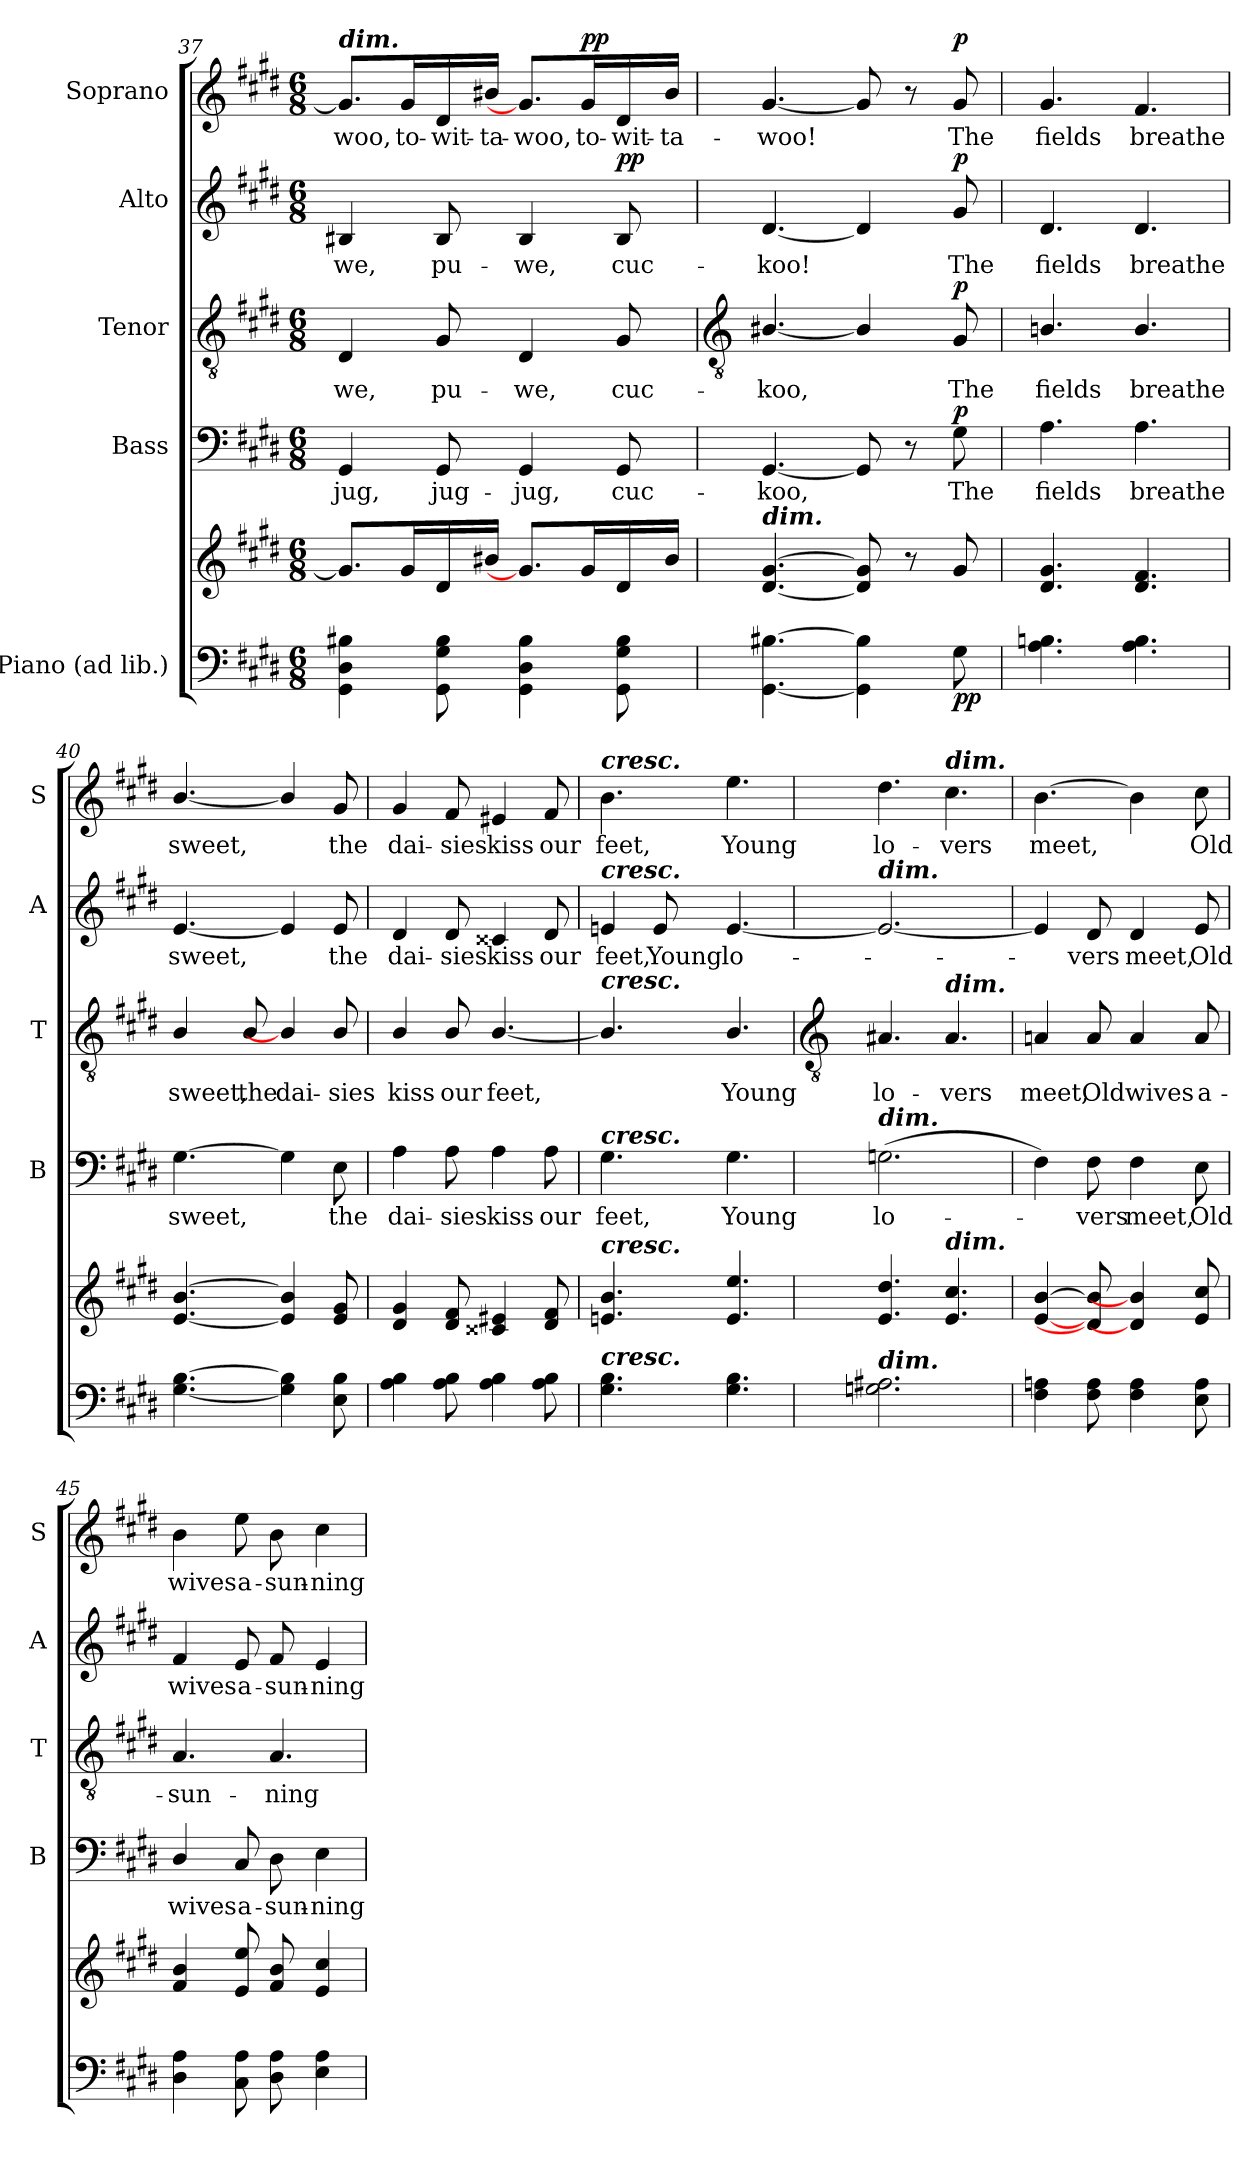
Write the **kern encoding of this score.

**kern	**kern	**dynam	**kern	**text	**dynam	**kern	**text	**dynam	**kern	**text	**dynam	**kern	**text	**dynam
*part5	*part5	*part5	*part4	*part4	*part4	*part3	*part3	*part3	*part2	*part2	*part2	*part1	*part1	*part1
*staff6	*staff5	*staff5/6	*staff4	*staff4	*staff4	*staff3	*staff3	*staff3	*staff2	*staff2	*staff2	*staff1	*staff1	*staff1
*I"Piano (ad lib.)	*	*	*I"Bass	*	*	*I"Tenor	*	*	*I"Alto	*	*	*I"Soprano	*	*
*	*	*	*I'B	*	*	*I'T	*	*	*I'A	*	*	*I'S	*	*
*clefF4	*clefG2	*	*clefF4	*	*	*clefGv2	*	*	*clefG2	*	*	*clefG2	*	*
*k[f#c#g#d#]	*k[f#c#g#d#]	*	*k[f#c#g#d#]	*	*	*k[f#c#g#d#]	*	*	*k[f#c#g#d#]	*	*	*k[f#c#g#d#]	*	*
*E:	*E:	*	*E:	*	*	*E:	*	*	*E:	*	*	*E:	*	*
*M6/8	*M6/8	*	*M6/8	*	*	*M6/8	*	*	*M6/8	*	*	*M6/8	*	*
=37	=37	=37	=37	=37	=37	=37	=37	=37	=37	=37	=37	=37	=37	=37
*	*^	*	*	*	*	*	*	*	*	*	*	*	*	*
!	!	!	!	!	!	!	!	!	!	!	!	!	!LO:TX:a:Bi:t=dim.	!	!
!	!	!LO:N:vis=1	!	!	!LO:LY:b	!	!	!LO:LY:b	!	!	!LO:LY:b	!	!	!LO:LY:b	!
4GG# 4D# 4B#X	8.g#/L]	2.ryy	.	4GG#	-jug,	.	4D#	-we,	.	4B#X	-we,	.	8.g#/L]	-woo,	.
!	!	!	!	!	!	!	!	!	!	!	!	!	!	!LO:LY:b	!
.	16g#/L	.	.	.	.	.	.	.	.	.	.	.	16g#/L	to-	.
!	!	!	!	!	!LO:LY:b	!	!	!LO:LY:b	!	!	!LO:LY:b	!	!	!LO:LY:b	!
8GG# 8G# 8B#	16d#/	.	.	8GG#	jug-	.	8G#	pu-	.	8B#	pu-	.	16d#/	-wit-	.
!	!	!	!	!	!	!	!	!	!	!	!	!	!	!LO:LY:b	!
.	16b#X/JJ	.	.	.	.	.	.	.	.	.	.	.	16b#X/JJ	-ta-	.
!	!	!	!	!	!LO:LY:b	!	!	!LO:LY:b	!	!	!LO:LY:b	!	!	!LO:LY:b	!
4GG# 4D# 4B#	8.g#/L]	.	.	4GG#	-jug,	.	4D#	-we,	.	4B#	-we,	.	8.g#/L]	-woo,	.
!	!	!	!	!	!	!	!	!	!	!	!	!	!	!LO:LY:b	!LO:DY:b
.	16g#/L	.	.	.	.	.	.	.	.	.	.	.	16g#/L	to-	pp
!	!	!	!	!	!LO:LY:b	!	!	!LO:LY:b	!	!	!LO:LY:b	!LO:DY:b	!	!LO:LY:b	!
8GG# 8G# 8B#	16d#/	.	.	8GG#	cuc-	.	8G#	cuc-	.	8B#	cuc-	pp	16d#/	-wit-	.
!	!	!	!	!	!	!	!	!	!	!	!	!	!	!LO:LY:b	!
.	16b#/JJ	.	.	.	.	.	.	.	.	.	.	.	16b#/JJ	-ta-	.
*	*v	*v	*	*	*	*	*	*	*	*	*	*	*	*	*
!!LO:LB:g=z
=38	=38	=38	=38	=38	=38	=38	=38	=38	=38	=38	=38	=38	=38	=38
*	*	*	*	*	*	*clefGv2	*	*	*	*	*	*	*	*
!	!LO:TX:a:Bi:t=dim.	!	!	!	!	!	!	!	!	!	!	!	!	!
!	!	!	!	!LO:LY:b	!	!	!LO:LY:b	!	!	!LO:LY:b	!	!	!LO:LY:b	!
[4.GG# [4.B#X	[4.d# [4.g#	.	[4.GG#	-koo,	.	[4.B#X/	-koo,	.	[4.d#	-koo!	.	[4.g#	-woo!	.
4GG#] 4B#]	8d#] 8g#]	.	8GG#]	.	.	4B#/]	.	.	4d#]	.	.	8g#]	.	.
.	8r	.	8r	.	.	.	.	.	.	.	.	8r	.	.
!	!	!LO:DY:b=2	!	!LO:LY:b	!	!	!LO:LY:b	!	!	!LO:LY:b	!	!	!LO:LY:b	!
!	!	!LO:DY:n=1:b	!	!	!LO:DY:b	!	!	!LO:DY:b	!	!	!LO:DY:b	!	!	!LO:DY:b
8G#	8g#	p p	8G#	The	p	8G#	The	p	8g#	The	p	8g#	The	p
=39	=39	=39	=39	=39	=39	=39	=39	=39	=39	=39	=39	=39	=39	=39
!	!	!	!	!LO:LY:b	!	!	!LO:LY:b	!	!	!LO:LY:b	!	!	!LO:LY:b	!
4.A 4.Bn	4.d# 4.g#	.	4.A	fields	.	4.Bn/	fields	.	4.d#	fields	.	4.g#	fields	.
!	!	!	!	!LO:LY:b	!	!	!LO:LY:b	!	!	!LO:LY:b	!	!	!LO:LY:b	!
4.A 4.B	4.d# 4.f#	.	4.A	breathe	.	4.B/	breathe	.	4.d#	breathe	.	4.f#	breathe	.
=40	=40	=40	=40	=40	=40	=40	=40	=40	=40	=40	=40	=40	=40	=40
!	!	!	!	!LO:LY:b	!	!	!LO:LY:b	!	!	!LO:LY:b	!	!	!LO:LY:b	!
[4.G#\ [4.B\	[4.e/ [4.b/	.	[4.G#\	sweet,	.	4B/	sweet,	.	[4.e/	sweet,	.	[4.b/	sweet,	.
!	!	!	!	!	!	!	!LO:LY:b	!	!	!	!	!	!	!
.	.	.	.	.	.	8B/	the	.	.	.	.	.	.	.
!	!	!	!	!	!	!	!LO:LY:b	!	!	!	!	!	!	!
4G#\] 4B\]	4e/] 4b/]	.	4G#\]	.	.	4B/]	dai-	.	4e/]	.	.	4b/]	.	.
!	!	!	!	!LO:LY:b	!	!	!LO:LY:b	!	!	!LO:LY:b	!	!	!LO:LY:b	!
8E 8B	8e 8g#	.	8E	the	.	8B/	-sies	.	8e	the	.	8g#	the	.
=41	=41	=41	=41	=41	=41	=41	=41	=41	=41	=41	=41	=41	=41	=41
!	!	!	!	!LO:LY:b	!	!	!LO:LY:b	!	!	!LO:LY:b	!	!	!LO:LY:b	!
4A 4B	4d# 4g#	.	4A	dai-	.	4B/	kiss	.	4d#	dai-	.	4g#	dai-	.
!	!	!	!	!LO:LY:b	!	!	!LO:LY:b	!	!	!LO:LY:b	!	!	!LO:LY:b	!
8A 8B	8d# 8f#	.	8A	-sies	.	8B/	our	.	8d#	-sies	.	8f#	-sies	.
!	!	!	!	!LO:LY:b	!	!	!LO:LY:b	!	!	!LO:LY:b	!	!	!LO:LY:b	!
4A 4B	4c##X 4e#X	.	4A	kiss	.	[4.B/	feet,	.	4c##X	kiss	.	4e#X	kiss	.
!	!	!	!	!LO:LY:b	!	!	!	!	!	!LO:LY:b	!	!	!LO:LY:b	!
8A 8B	8d# 8f#	.	8A	our	.	.	.	.	8d#	our	.	8f#	our	.
=42	=42	=42	=42	=42	=42	=42	=42	=42	=42	=42	=42	=42	=42	=42
!	!	!	!	!	!	!	!	!	!	!	!	!LO:TX:a:Bi:t=cresc.	!	!
!	!	!	!	!	!	!	!	!	!LO:TX:a:Bi:t=cresc.	!	!	!	!	!
!	!	!	!	!	!	!LO:TX:a:Bi:t=cresc.	!	!	!	!	!	!	!	!
!	!	!	!LO:TX:a:Bi:t=cresc.	!	!	!	!	!	!	!	!	!	!	!
!	!LO:TX:a:Bi:t=cresc.	!	!	!	!	!	!	!	!	!	!	!	!	!
!LO:TX:a:Bi:t=cresc.	!	!	!	!	!	!	!	!	!	!	!	!	!	!
!	!	!	!	!LO:LY:b	!	!	!	!	!	!LO:LY:b	!	!	!LO:LY:b	!
4.G# 4.B	4.en 4.b	.	4.G#	feet,	.	4.B/]	.	.	4en	feet,	.	4.b	feet,	.
!	!	!	!	!	!	!	!	!	!	!LO:LY:b	!	!	!	!
.	.	.	.	.	.	.	.	.	8e	Young	.	.	.	.
!	!	!	!	!LO:LY:b	!	!	!LO:LY:b	!	!	!LO:LY:b	!	!	!LO:LY:b	!
4.G# 4.B	4.e 4.ee	.	4.G#	Young	.	4.B/	Young	.	[4.e	lo-	.	4.ee	Young	.
!!LO:LB:g=z
=43	=43	=43	=43	=43	=43	=43	=43	=43	=43	=43	=43	=43	=43	=43
*	*	*	*	*	*	*clefGv2	*	*	*	*	*	*	*	*
!	!	!	!	!	!	!	!	!	!LO:TX:a:Bi:t=dim.	!	!	!	!	!
!	!	!	!LO:TX:a:Bi:t=dim.	!	!	!	!	!	!	!	!	!	!	!
!LO:TX:a:Bi:t=dim.	!	!	!	!	!	!	!	!	!	!	!	!	!	!
!	!	!	!	!LO:LY:b	!	!	!LO:LY:b	!	!	!	!	!	!LO:LY:b	!
2.Gn 2.A#X	4.e 4.dd#	.	(>2.Gn	lo-	.	4.A#X	lo-	.	2.e_	.	.	4.dd#	lo-	.
!	!	!	!	!	!	!	!	!	!	!	!	!LO:TX:a:Bi:t=dim.	!	!
!	!	!	!	!	!	!LO:TX:a:Bi:t=dim.	!	!	!	!	!	!	!	!
!	!LO:TX:a:Bi:t=dim.	!	!	!	!	!	!	!	!	!	!	!	!	!
!	!	!	!	!	!	!	!LO:LY:b	!	!	!	!	!	!LO:LY:b	!
.	4.e 4.cc#	.	.	.	.	4.A#	-vers	.	.	.	.	4.cc#	-vers	.
=44	=44	=44	=44	=44	=44	=44	=44	=44	=44	=44	=44	=44	=44	=44
!	!	!	!	!	!	!	!LO:LY:b	!	!	!	!	!	!LO:LY:b	!
4F# 4An	[4e [4b	.	4F#)	.	.	4An	meet,	.	4e]	.	.	[4.b	meet,	.
!	!	!	!	!LO:LY:b	!	!	!LO:LY:b	!	!	!LO:LY:b	!	!	!	!
8F# 8A	8d#] 8b]	.	8F#	vers	.	8A	Old	.	8d#	vers	.	.	.	.
!	!	!	!	!LO:LY:b	!	!	!LO:LY:b	!	!	!LO:LY:b	!	!	!	!
4F# 4A	4d#] 4b]	.	4F#	meet,	.	4A	wives	.	4d#	meet,	.	4b]	.	.
!	!	!	!	!LO:LY:b	!	!	!LO:LY:b	!	!	!LO:LY:b	!	!	!LO:LY:b	!
8E 8A	8e 8cc#	.	8E	Old	.	8A	a-	.	8e	Old	.	8cc#	Old	.
=45	=45	=45	=45	=45	=45	=45	=45	=45	=45	=45	=45	=45	=45	=45
!	!	!	!	!LO:LY:b	!	!	!LO:LY:b	!	!	!LO:LY:b	!	!	!LO:LY:b	!
4D#\ 4A\	4f# 4b	.	4D#/	wives	.	4.A	-sun-	.	4f#	wives	.	4b	wives	.
!	!	!	!	!LO:LY:b	!	!	!	!	!	!LO:LY:b	!	!	!LO:LY:b	!
8C# 8A	8e 8ee	.	8C#	a-	.	.	.	.	8e	a-	.	8ee	a-	.
!	!	!	!	!LO:LY:b	!	!	!LO:LY:b	!	!	!LO:LY:b	!	!	!LO:LY:b	!
8D# 8A	8f# 8b	.	8D#	-sun-	.	4.A	-ning	.	8f#	-sun-	.	8b	-sun-	.
!	!	!	!	!LO:LY:b	!	!	!	!	!	!LO:LY:b	!	!	!LO:LY:b	!
4E 4A	4e 4cc#	.	4E	-ning	.	.	.	.	4e	-ning	.	4cc#	-ning	.
=	=	=	=	=	=	=	=	=	=	=	=	=	=	=
*-	*-	*-	*-	*-	*-	*-	*-	*-	*-	*-	*-	*-	*-	*-
